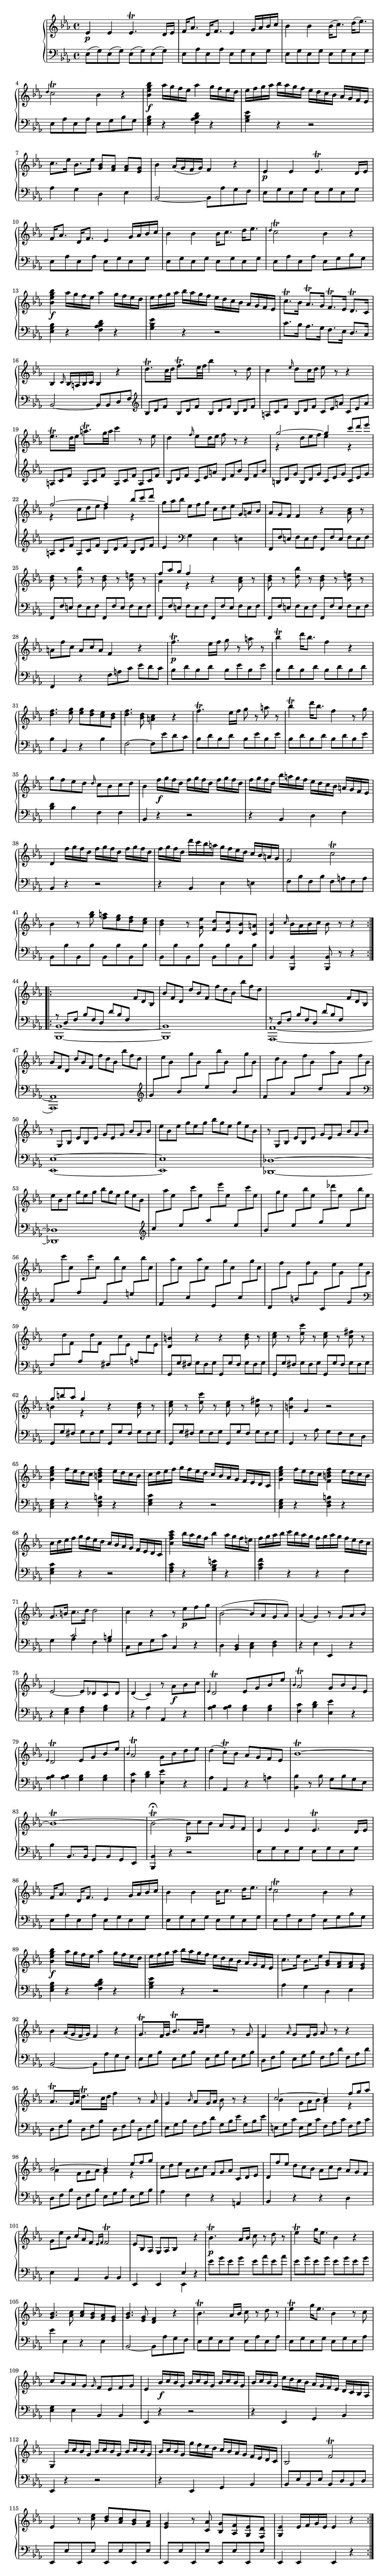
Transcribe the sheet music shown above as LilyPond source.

\version "2.24.0"
\include "../../../../stylesheets/annotation.ly"
\include "../../../../stylesheets/score.ly"
\include "../../../../stylesheets/typography.ly"

piece = "Allegro"

global = {
  \time 4/4
  \key es \major
}

upVoice = \new Voice {
  \relative c' {
    \repeat volta 2 {
      \clef "treble"
      es4 \p es es4. \trill d16 es |
      f16 as8. d,16 f8. es4 g16 as bes c |
      bes4 bes bes16 ( c8.) d16 ( es8. ) |
      \grace { d4 } c2 \trill bes4 r |
      <bes' g es bes>4 \f as16 g f es as4 g16 f es d |
      es16 f g as bes as g f es d c bes as g f es |
      c'8. es16 bes8. es16 <bes g>8 [ <as f> ] <as f> [ <g es> ] |
      bes4 as16 ( g f g ) f4 r |
      es4 \p es es4. \trill d16 es | \barNumberCheck #10
      f16 as8. d,16 f8. es4 g16 as bes c |
      bes4 bes bes16 c8. d16 es8. |
      \grace { d4 } c2 \trill bes4 r |
      <bes' g es bes>4 \f as16 g f es as4 g16 f es d |
      es16 f g as bes as g f es d c bes as g f es |
      c'8. \trill bes16 as8. \trill g16 f8. \trill es16 d8. \trill c16 |
      bes4 \grace { c16 } bes16 a bes c bes4 r |
      d'8. \trill c32 d f8. \trill es32 f bes4 r8 d, |
      c4 \grace { es16 } d8 c16 d es8 r r4 |
      es8. \trill d32 es a8. \trill g32 a c4 r8 es, | \barNumberCheck #20
      d4 \grace { f16 } es8 d16 es f8 r r4 |
      << { \voiceOne g2 ~ g4 \omit TupletNumber \tuplet 3/2 { c8 d es } } \new Voice { \voiceTwo r4 \omit TupletNumber \tuplet 3/2 { d,8 es f } es4 r } >> \oneVoice |
      << { \voiceOne f2 ~ f4 \omit TupletNumber \tuplet 3/2 { bes8 c d } } \new Voice { \voiceTwo r4 \omit TupletNumber \tuplet 3/2 { c,8 d es } d4 r } >> \oneVoice |
      \tuplet 3/2 4 { g8 [ as bes ] es, [ f g ] c, [ d es ] g, [ a bes ] } |
      \tuplet 3/2 { as8 g f } f4 r <c' as>8 r |
      <d bes>8 r <bes' d,> r <d, bes> r <e bes> r |
      << { \voiceOne \tuplet 3/2 { f8 as g } f4 } \new Voice { \voiceTwo as,4 r } >> \oneVoice r4 <c as>8 r8 |
      <d bes>8 r <bes' d,> r <d, bes> r <e bes> r |
      \tuplet 3/2 4 { a,8 [ f' c ] a [ c a ] } f4 r |
      f'4. \trill \p es16 f g8 r a r | \barNumberCheck #30
      bes4 \trill d16 bes8. f4 r |
      <f d>4. <g es>8 <g es> <f d> <es c> <d bes> |
      <f d>4. <d bes>8 <c a>4 r |
      f4. \trill es16 f g8 r a r |
      bes4 \trill d16 bes8. f4 r8 g |
      g8 f es d \grace { d16 } c8 bes c d |
      bes4 f'16 \f g f d f g f d f g f d |
      f16 g f d bes' a g f es d c bes a g f es |
      d4 f'16 g f d f g f d f g f d |
      f16 g f d d' c bes a g f es d c bes a g | \barNumberCheck #40
      f2 c'2 \trill |
      bes4 r8 <bes' g> <a f> <g es> <f d> <es c> |
      <d bes>4 r8 <es g,> <d f,> <c es,> <bes d,> <a c,> |
      <bes d,>4 \grace { c16 } bes16 as bes c bes8 r r4
    }
    \repeat volta 2 {
      \override TupletBracket.bracket-visibility = ##f \change Staff = "down" \tuplet 3/2 4 { \stemUp r8 d,, [ f ] bes [ f d ] d' [ bes f ] \stemNeutral } \change Staff = "up" \tuplet 3/2 { f'8 [ d bes ] } |
      \tuplet 3/2 4 { bes'8 [ f d ] d' [ bes f ] f' [ d bes ] bes' [ f d ] } |
      \change Staff = "down" \tuplet 3/2 4 { \stemUp r8 d,, [ f ] bes [ f d ] d' [ bes f ] \stemNeutral } \change Staff = "up" \tuplet 3/2 { f'8 [ d bes ] } |
      \tuplet 3/2 4 { bes'8 [ f d ] d' [ bes f ] f' [ d bes ] bes' [ f d ] } |
      s1 |
      s1 | \barNumberCheck #50
      \tuplet 3/2 4 { r8 g,, [ bes ] es [ bes es ] g [ es g ] bes [ g bes ] } |
      \tuplet 3/2 4 { es8 [ bes es ] g [ es g ] bes [ g es ] g [ es bes ] } |
      \tuplet 3/2 4 { r8 g, [ bes ] es [ bes es ] g [ es g ] bes [ g bes ] } |
      \tuplet 3/2 4 { es8 [ bes es ] g [ es g ] bes [ g es ] g [ es bes ] } |
      s1 |
      s1 |
      s1 |
      s1 |
      s1 |
      s1 | \barNumberCheck #60
      <b d,>4 r r <d b>8 r |
      <es c>8 r <c' es,> r <es, c> r <fis c> r |
      << \voiceOne \tuplet 3/2 { g b as g4 } \new Voice { \voiceTwo b,4 r } >> \oneVoice r4 <d b>8 r |
      <es c>8 r <c' es,> r <es, c> r <fis c> r |
      <g b,>4 g, r2 |
      <g' es c g>4 f16 es d c <f d b f>4 es16 d c b |
      c16 d es f g f es d c bes as g f es d c |
      <g'' es c g>4 f16 es d c <f d b f>4 es16 d c b |
      c d es f g f es d c bes as g f es d c |
      <c'' as f c>4 bes16 as g f bes4 as16 g f e | \barNumberCheck #70
      f16 g as bes c bes as g f g as g f es d c |
      g8. b16 c8. d16 d2 |
      c4 r r8 es \p f g |
      bes,2 ~ ( bes8 as g as ) |
      as4 ( g ) r8 g as bes |
      es,2 ~ es8 des c des |
      d4 ( c4 ) r8 as' \f bes c |
      \grace { es,4 } d2 \trill es8 g bes es |
      \grace { bes4 } as2 \trill g8 bes g es |
      \grace { es4 } d2 \trill es8 g bes es | \barNumberCheck #80
      \grace { bes4 } as2 \trill g8 bes d es |
      d4 ( c8 \trill ) bes as g f es |
      bes'1 \trill ~ |
      bes1 \trill ~ |
      bes2 \trill \fermata ~ \tuplet 3/2 4 { bes8 [ \p c bes ] as [ g f ] } |
      es4 es es4. \trill d16 es |
      f16 as8. d,16 f8. es4 g16 as bes c |
      bes4 bes bes16 c8. d16 es8. |
      \grace { d4 } c2 \trill bes4 r |
      <bes' g es bes>4 \f as16 g f es as4 g16 f es d | \barNumberCheck #90
      es f g as bes as g f es d c bes as g f es |
      c'8. es16 bes8. es16 <bes g>8 <as f> <as f> <g es> |
      bes4 as16 ( g f g ) f4 r |
      g8. \trill f32 g bes8. \trill as32 bes es4 r8 g, |
      f4 \grace { as16 } g8 f16 g as8 r r4 |
      as8. \trill g32 as d8. \trill c32 d f4 r8 as, |
      g4 \grace { bes16 } as8 g16 as bes8 r r4 |
      << { \voiceOne c2 ~ c4 \tuplet 3/2 { f8 g as } } \new Voice { \voiceTwo bes,4 \omit TupletNumber \tuplet 3/2 { g8 as bes } as4 r } >> \oneVoice |
      << { \voiceOne bes2 ~ bes4 \tuplet 3/2 { es8 f g } } \new Voice { \voiceTwo as,4 \omit TupletNumber \tuplet 3/2 { f8 g aes } g4 r } >> \oneVoice |
      \tuplet 3/2 4 { c8 [ d es ] as, [ bes c ] f, [ g as ] c, [ d es ] } | \barNumberCheck #100
      \tuplet 3/2 4 { d8 [ f' es ] d [ c bes ] as [ c bes ] as [ g f ] } |
      \tuplet 3/2 4 { g8 [ es' bes ] c [ as f ] } \grace { es16 f } f2 \trill |
      \tuplet 3/2 4 { es8 [ bes as ] g [ as bes ] } \change Staff = "down" \once \stemUp es,4 \change Staff = "up" r |
      bes''4. \trill \p as16 bes c8 r d r |
      es4 \trill g16 es8. bes4 r |
      <bes g>4. <c as>8 <c as>8 <bes g> <as f> <g es> |
      <bes g>4. <g es>8 <f d>4 r |
      bes4. \trill as16 bes c8 r d r |
      es4 \trill g16 es8. bes4 r8 c |
      c8 bes as g \grace { g16 } f8 es f g | \barNumberCheck #110
      es4 bes'16 \f c bes g bes c bes g bes c bes g |
      bes16 c16 bes16 g16 es'16 d16 c16 bes16 as16 g16 f16 es16 d16 c16 bes16 as16 |
      g4 bes'16 c bes g bes c bes g bes c bes g |
      bes16 c bes g g' f es d c bes as g f es d c |
      bes2 f'2 \trill |
      es4 r8 <es' c> <d bes> <c as> <bes g> <as f> |
      <g es>4 r8 <as c,> <g bes,> <f as,> <es g,> <d f,> |
      <es g,>4 es16 f g es es4 r
    }
  }
}

downVoice = \new Voice {
  \relative c {
    \repeat volta 2 {
      \clef "bass"
      es8 ( g ) es ( g ) es ( g ) es ( g) |
      es8 as es as es g es g |
      es8 g es g es g es g |
      es8 as es as es g bes g |
      <bes g es>4 r <d bes as f> r |
      <es bes g>4 r r2 |
      as,4 g d es |
      bes2 ~ bes8 as' g f |
      es8 g es g es g es g | \barNumberCheck #10
      es8 as es as es g es g |
      es8 g es g es g es g |
      es8 as es as es g bes g |
      <bes g es>4 r <d bes as f> r |
      <es bes g>4 r r2 |
      c8. bes16 as8. g16 f8. es16 d8. c16 |
      bes2 ~ bes8 bes d f |
      \clef "treble" \omit TupletNumber \tuplet 3/2 4 { bes8 [ d f ] bes, [ d f ] bes, [ d f ] bes, [ d f ] } |
      \tuplet 3/2 4 { a,8 [ c f ] bes, [ d f ] c [ es a ] c, [ es a ] } |
      \tuplet 3/2 4 { a,8 [ c f ] a, [ c f ] a, [ c f ] a, [ c f ] } | \barNumberCheck #20
      \tuplet 3/2 4 { bes,8 [ d f ] c [ es a ] d, [ f bes ] d, [ f bes ] } |
      \tuplet 3/2 4 { b,8 [ d g ] b, [ d g ] c, [ es g ] c, [ es g ] } |
      \tuplet 3/2 4 { a,8 [ c f ] a, [ c f ] bes, [ d f ] bes, [ d f ] } |
      es4 \clef "bass" g, es e |
      \tuplet 3/2 4 { f,8 [ f' e ] f [ e f ] f, [ f' e ] f [ e f ] } |
      \tuplet 3/2 4 { f,8 [ f' e ] f [ e f ] f, [ f' e ] f [ e f ] } |
      \tuplet 3/2 4 { f,8 [ f' e ] f [ e f ] f, [ f' e ] f [ e f ] } |
      \tuplet 3/2 4 { f,8 [ f' e ] f [ e f ] f, [ f' e ] f [ e f ] } |
      f,4 r \tuplet 3/2 4 { f'8 [ a c ] es8 [ d8 c8 ] } |
      bes8 d bes d bes es bes es | \barNumberCheck #30
      bes8 d bes d bes d bes d |
      bes4 bes, r bes' |
      f2 ~ f8 es' d c |
      bes8 d bes d bes es bes es |
      bes8 d bes d bes d bes es |
      <d bes>4 bes f f |
      bes,4 r r2 |
      r4 bes d f |
      bes,4 r r2 |
      r4 bes es e | \barNumberCheck #40
      f8 bes f bes f a f a |
      bes,8 bes' bes, bes' bes, bes' bes, bes' |
      bes,8 bes' bes, bes' bes, bes' bes, bes' |
      bes,4 <bes bes,> <bes bes,>8 r r4
    }
    \repeat volta 2 {
      \once \tieDown <bes bes,>1 ~ |
      <bes bes,>1 |
      \once \tieDown <as as,>1 ~ |
      <as as,>1 |
      \override Beam.damping = #2
      \clef "treble" \tuplet 3/2 4 {
        g''8 \change Staff = "up" es' bes \change Staff = "down"
        bes \change Staff = "up" g' bes, \change Staff = "down"
        es \change Staff = "up" bes' bes, \change Staff = "down"
        bes \change Staff = "up" g' bes, \change Staff = "down"
      } |
      \tuplet 3/2 4 {
        f8 \change Staff = "up" d' bes \change Staff = "down"
        as \change Staff = "up" f' bes, \change Staff = "down"
        d \change Staff = "up" as' bes, \change Staff = "down"
        as \change Staff = "up" f' bes, \change Staff = "down"
      } | \barNumberCheck #50
      \revert Beam.damping
      \clef "bass" <es,, es,>1 ~ |
      <es es,>1 |
      <des des,>1 ~ |
      <des des,>1 |
      \override Beam.damping = #2
      \clef "treble" \tuplet 3/2 4 {
        c''8 \change Staff = "up" as' es \change Staff = "down"
        es \change Staff = "up" c' es, \change Staff = "down"
        as \change Staff = "up" es' es, \change Staff = "down"
        es \change Staff = "up" c' es, \change Staff = "down"
      } |
      \tuplet 3/2 4 {
        bes8 \change Staff = "up" g' es \change Staff = "down"
        es \change Staff = "up" bes' es, \change Staff = "down"
        g \change Staff = "up" des' es, \change Staff = "down"
        es \change Staff = "up" bes' es, \change Staff = "down"
      } |
      \tuplet 3/2 4 {
        as,8 \change Staff = "up" c' c, \change Staff = "down"
        f \change Staff = "up" c' c, \change Staff = "down"
        g \change Staff = "up" bes' c, \change Staff = "down"
        e \change Staff = "up" bes' c, \change Staff = "down"
      } |
      \tuplet 3/2 4 {
        f,8 \change Staff = "up" as' c, \change Staff = "down"
        c \change Staff = "up" as' c, \change Staff = "down"
        es, \change Staff = "up" g' c, \change Staff = "down"
        c \change Staff = "up" g' c, \change Staff = "down"
      } |
      \tuplet 3/2 4 {
        d,8 \change Staff = "up" f' g, \change Staff = "down"
        b \change Staff = "up" f' g, \change Staff = "down"
        c, \change Staff = "up" es' g, \change Staff = "down"
        g \change Staff = "up" es' g, \change Staff = "down"
      } |
      \clef "bass" \tuplet 3/2 4 {
        f,8 \change Staff = "up" d'' f, \change Staff = "down"
        as, \change Staff = "up" d' f, \change Staff = "down"
        fis, \change Staff = "up" c'' es, \change Staff = "down"
        a, \change Staff = "up" c' es, \change Staff = "down"
      } | \barNumberCheck #60
      \revert Beam.damping
      \tuplet 3/2 4 { g,,8 [ g' fis ] g [ fis g ] g, [ g' fis ] g [ fis g ] } |
      \tuplet 3/2 4 { g,8 [ g' fis ] g [ fis g ] g, [ g' fis ] g [ fis g ] } |
      \tuplet 3/2 4 { g,8 [ g' fis ] g [ fis g ] g, [ g' fis ] g [ fis g ] } |
      \tuplet 3/2 4 { g,8 [ g' fis ] g [ fis g ] g, [ g' fis ] g [ fis g ] } |
      g,4 r8 as' g f es d |
      <g es c>4 r <b f d> r |
      <c g es>4 r r2 |
      <g es c>4 r <b f d> r |
      <c g es>4 r r2 |
      <c as f>4 r <e bes g> r | \barNumberCheck #70
      <f c as>4 r r f, |
      g << { \voiceOne c2 b4 } \new Voice { \voiceTwo as4 f g } >> \oneVoice |
      c,8 [ es g c ] c,4 r |
      d4 <d bes> <es c> <f d> |
      r4 es es, r |
      r4 <g' es> <as f> <bes g> |
      r4 as as, r |
      <bes' as>4 <bes as> <bes g> <bes g> |
      <c f,>4 <d bes> <es es,> r |
      <bes as>4 <bes as> <bes g> <bes g> | \barNumberCheck #80
      <c f,>4 <d bes> <es es,> r |
      as,4 as, r a' |
      <bes bes,>4 r8 bes g bes g es |
      bes'4 bes,8. bes16 g8 bes g es |
      <bes' bes,>4 r r2 |
      es8 g es g es g es g |
      es8 as es as es g es g |
      es8 g es g es g es g |
      es8 as es as es g bes g |
      <bes g es>4 r <d bes as f> r | \barNumberCheck #90
      <es bes g>4 r r2 |
      as,4 g d es |
      bes2 ~ bes8 as' g f |
      \tuplet 3/2 4 { es8 [ g bes ] es, [ g bes ] es, [ g bes ] es, [ g bes ] } |
      \tuplet 3/2 4 { d,8 [ f bes ] es, [ g bes ] f [ as d ] f, [ as d ] } |
      \tuplet 3/2 4 { d,8 [ f bes ] d, [ f bes ] d, [ f bes ] d, [ f bes ] } |
      \tuplet 3/2 4 { es,8 [ g bes ] f [ as d ] g, [ bes es ] g, [ bes es ] } |
      \tuplet 3/2 4 { e,8 [ g c ] e, [ g c ] f, [ as c ] f, [ as c ] } |
      \tuplet 3/2 4 { d,8 [ f bes ] d, [ f bes ] es, [ g bes ] es, [ g bes ] } |
      as4 f r a, | \barNumberCheck #100
      bes4 r r d |
      es4 as, bes bes |
      es,4 es \once \stemDown es r |
      es''8 g es g es as es as |
      es8 g es g es g es g |
      es4 es, r es |
      bes2 ~ bes8 as' g f |
      es8 g es g es as es as |
      es8 g es g es g es as |
      <g es>4 es bes bes | \barNumberCheck #110
      es,4 r r2 |
      r4 es g bes |
      es,4 r r2 |
      r4 es g bes |
      bes8 es bes es bes d bes d |
      es,8 es' es, es' es, es' es, es' |
      es,8 es' es, es' es, es' es, es' |
      es,4 es4 es4 r4
    }
  }
}

\score {
  \new PianoStaff <<
    \new Staff = "up" << \global \upVoice >>
    \new Staff = "down" << \global \downVoice >>
  >>
}
